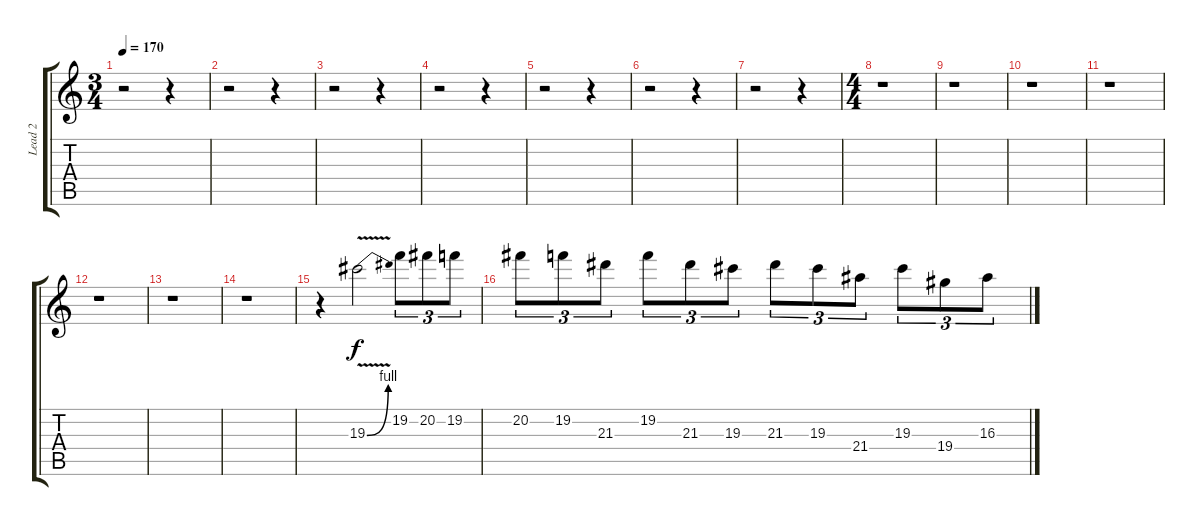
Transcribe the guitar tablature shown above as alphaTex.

\track ("Lead 2" "Lead 2") {instrument distortionguitar}
\staff {score tabs}
\tuning (Eb4 Bb3 Gb3 Db3 Ab2 Eb2) {hide}
\ts (3 4)
\tempo 170
\clef g2
\ks c
r.2{dy f instrument distortionguitar} r.4 |
r.2 r.4 |
r.2 r.4 |
r.2 r.4 |
r.2 r.4 |
r.2 r.4 |
r.2 r.4 |
\ts (4 4)
r.1 |
\section ("" "")
r.1 |
r.1 |
r.1 |
r.1 |
r.1 |
r.1 |
r.4 19.3{be (bend 0 0 60 4) v}.2 19.2.8{tu (3 2)} 20.2.8{tu (3 2)} 19.2.8{tu (3 2)} |
20.2.8{tu (3 2)} 19.2.8{tu (3 2)} 21.3.8{tu (3 2)} 19.2.8{tu (3 2)} 21.3.8{tu (3 2)} 19.3.8{tu (3 2)} 21.3.8{tu (3 2)} 19.3.8{tu (3 2)} 21.4.8{tu (3 2)} 19.3.8{tu (3 2)} 19.4.8{tu (3 2)} 16.3.8{tu (3 2)}
